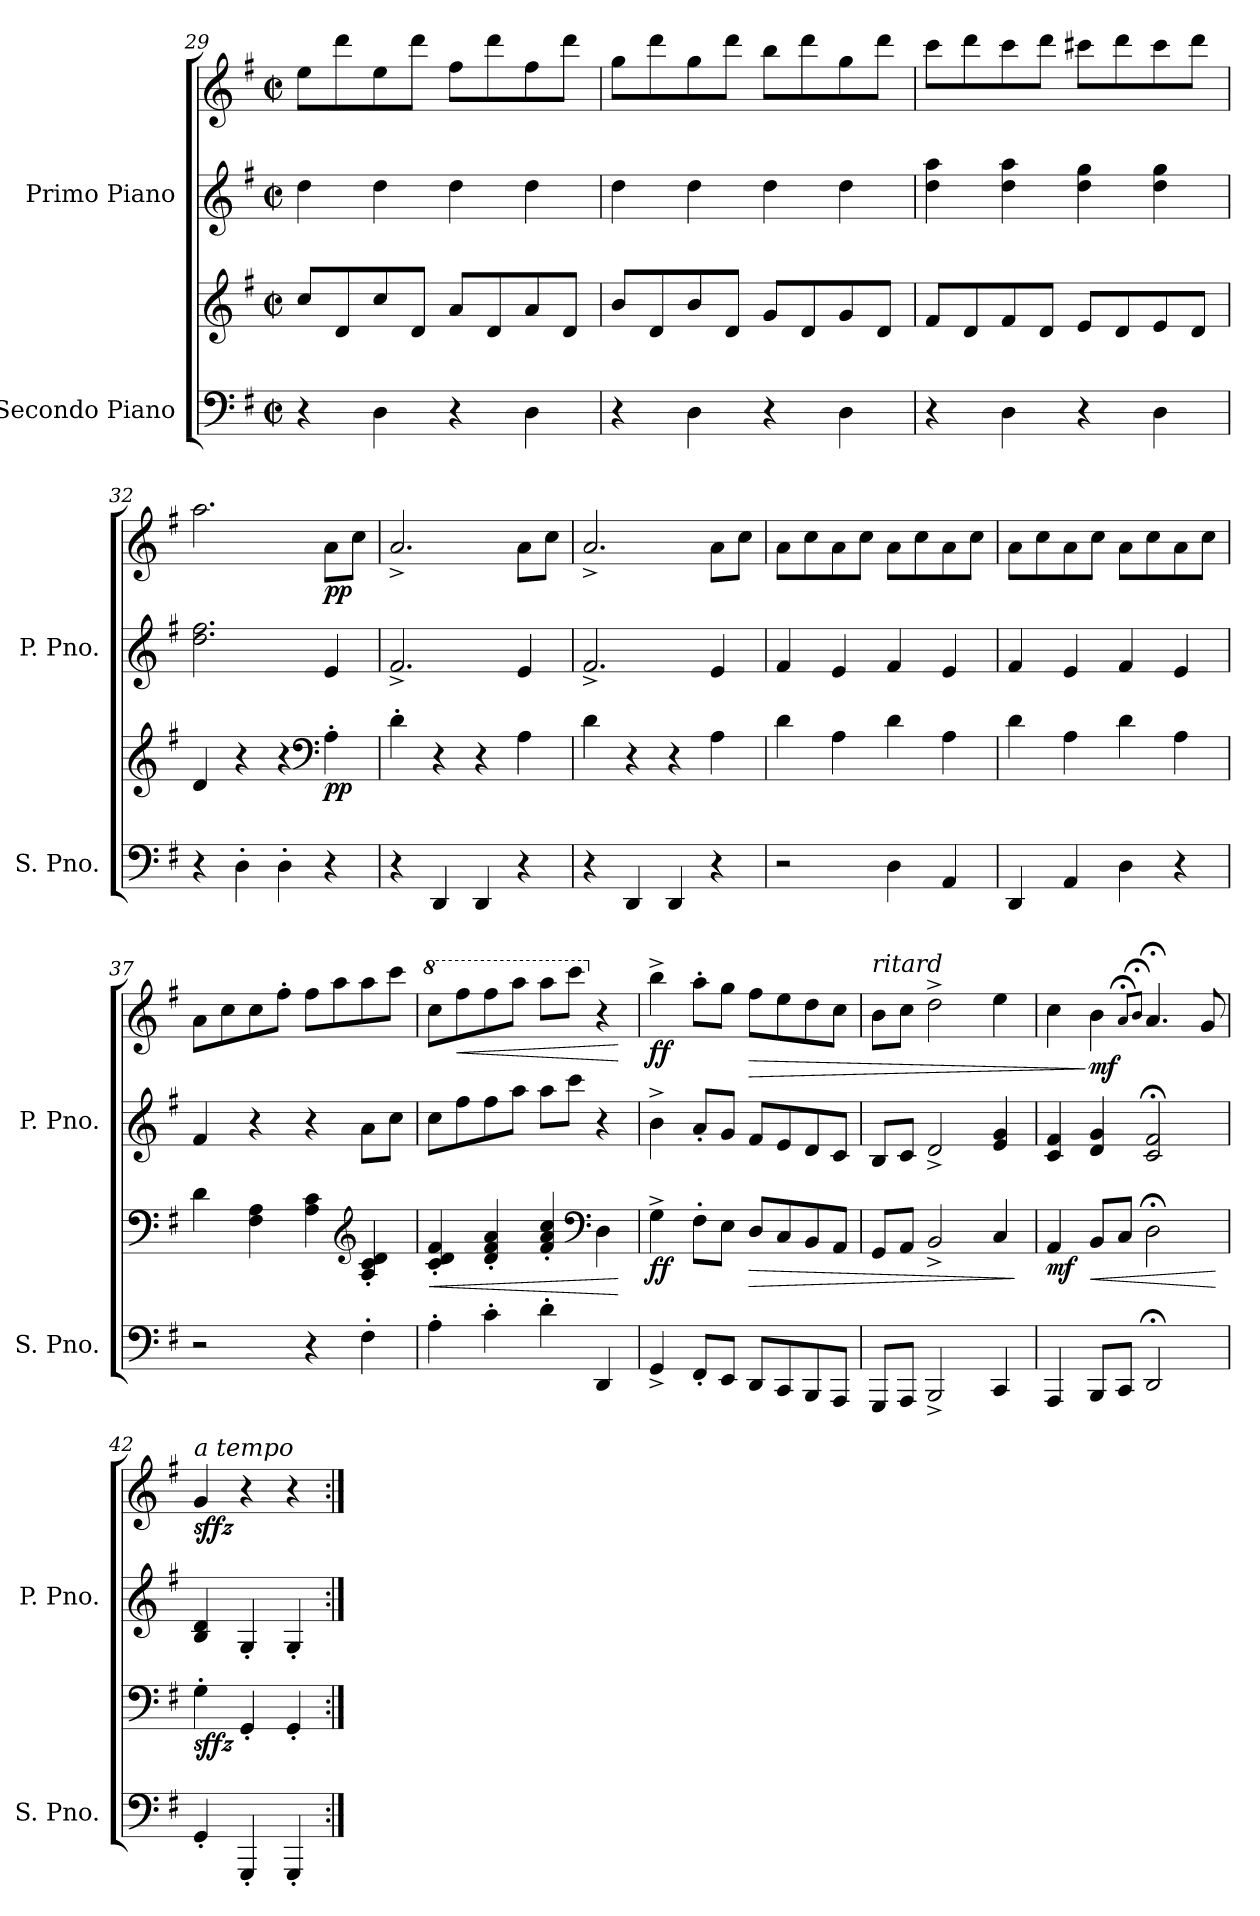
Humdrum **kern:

**kern	**kern	**dynam	**kern	**kern	**dynam
*part2	*part2	*part2	*part1	*part1	*part1
*staff4	*staff3	*staff3/4	*staff2	*staff1	*staff1/2
*I"Secondo Piano	*	*	*I"Primo Piano	*	*
*I'S. Pno.	*	*	*I'P. Pno.	*	*
!!LO:LB:g=z
*clefF4	*clefG2	*	*clefG2	*clefG2	*
*k[f#]	*k[f#]	*	*k[f#]	*k[f#]	*
*M2/2	*M2/2	*	*M2/2	*M2/2	*
*met(c|)	*met(c|)	*	*met(c|)	*met(c|)	*
=29	=29	=29	=29	=29	=29
4r	8cc/L	.	4dd\	8ee\L	.
.	8d/	.	.	8ddd\	.
4D\	8cc/	.	4dd\	8ee\	.
.	8d/J	.	.	8ddd\J	.
4r	8a/L	.	4dd\	8ff#\L	.
.	8d/	.	.	8ddd\	.
4D\	8a/	.	4dd\	8ff#\	.
.	8d/J	.	.	8ddd\J	.
=30	=30	=30	=30	=30	=30
4r	8b/L	.	4dd\	8gg\L	.
.	8d/	.	.	8ddd\	.
4D\	8b/	.	4dd\	8gg\	.
.	8d/J	.	.	8ddd\J	.
4r	8g/L	.	4dd\	8bb\L	.
.	8d/	.	.	8ddd\	.
4D\	8g/	.	4dd\	8gg\	.
.	8d/J	.	.	8ddd\J	.
=31	=31	=31	=31	=31	=31
4r	8f#/L	.	4dd\ 4aa\	8ccc\L	.
.	8d/	.	.	8ddd\	.
4D\	8f#/	.	4dd\ 4aa\	8ccc\	.
.	8d/J	.	.	8ddd\J	.
4r	8e/L	.	4dd\ 4gg\	8ccc#X\L	.
.	8d/	.	.	8ddd\	.
4D\	8e/	.	4dd\ 4gg\	8ccc#\	.
.	8d/J	.	.	8ddd\J	.
=32	=32	=32	=32	=32	=32
4r	4d/	.	2.dd\ 2.ff#\	2.aa\	.
4D'\	4r	.	.	.	.
4D'\	4r	.	.	.	.
*	*clefF4	*	*	*	*
!	!	!LO:DY:b	!	!	!LO:DY:b
4r	4A'\	pp	4e/	8a\L	pp
.	.	.	.	8cc\J	.
=33	=33	=33	=33	=33	=33
4r	4d'\	.	2.f#^/	2.a^/	.
4DD/	4r	.	.	.	.
4DD/	4r	.	.	.	.
4r	4A\	.	4e/	8a\L	.
.	.	.	.	8cc\J	.
=34	=34	=34	=34	=34	=34
4r	4d\	.	2.f#^/	2.a^/	.
4DD/	4r	.	.	.	.
4DD/	4r	.	.	.	.
4r	4A\	.	4e/	8a\L	.
.	.	.	.	8cc\J	.
=35	=35	=35	=35	=35	=35
2r	4d\	.	4f#/	8a\L	.
.	.	.	.	8cc\	.
.	4A\	.	4e/	8a\	.
.	.	.	.	8cc\J	.
4D\	4d\	.	4f#/	8a\L	.
.	.	.	.	8cc\	.
4AA/	4A\	.	4e/	8a\	.
.	.	.	.	8cc\J	.
!!LO:LB:g=z
=36	=36	=36	=36	=36	=36
4DD/	4d\	.	4f#/	8a\L	.
.	.	.	.	8cc\	.
4AA/	4A\	.	4e/	8a\	.
.	.	.	.	8cc\J	.
4D\	4d\	.	4f#/	8a\L	.
.	.	.	.	8cc\	.
4r	4A\	.	4e/	8a\	.
.	.	.	.	8cc\J	.
=37	=37	=37	=37	=37	=37
2r	4d\	.	4f#/	8a\L	.
.	.	.	.	8cc\	.
.	4F#\ 4A\	.	4r	8cc\	.
.	.	.	.	8ff#'\J	.
4r	4A\ 4c\	.	4r	8ff#\L	.
.	.	.	.	8aa\	.
*	*clefG2	*	*	*	*
4F#'\	4A/' 4c/' 4d/'	.	8a\L	8aa\	.
.	.	.	8cc\J	8ccc\J	.
=38	=38	=38	=38	=38	=38
!	!	!LO:HP:b	!	!	!
*	*	*	*	*8va	*
4A'\	4c/' 4d/' 4f#/'	<	8cc\L	8ccc\L	.
!	!	!	!	!	!LO:HP:b
.	.	.	8ff#\	8fff#\	<
4c'\	4d/' 4f#/' 4a/'	.	8ff#\	8fff#\	.
.	.	.	8aa\J	8aaa\J	.
4d'\	4f#/' 4a/' 4cc/'	.	8aa\L	8aaa\L	.
.	.	.	8ccc\J	8cccc\J	.
*	*clefF4	*	*	*	*
*	*	*	*	*X8va	*
4DD/	4D\	.	4r	4r	.
.	.	[	.	.	[
=39	=39	=39	=39	=39	=39
!	!	!LO:DY:b	!	!	!LO:DY:b
4GG^/	4G^\	ff	4b^\	4bb^\	ff
8FF#'/L	8F#'\L	.	8a'/L	8aa'\L	.
8EE/J	8E\J	.	8g/J	8gg\J	.
!	!	!LO:HP:b	!	!	!LO:HP:b
8DD/L	8D/L	>	8f#/L	8ff#\L	>
8CC/	8C/	.	8e/	8ee\	.
8BBB/	8BB/	.	8d/	8dd\	.
8AAA/J	8AA/J	.	8c/J	8cc\J	.
=40	=40	=40	=40	=40	=40
!	!	!	!	!LO:TX:a:i:t=ritard	!
8GGG/L	8GG/L	.	8B/L	8b\L	.
8AAA/J	8AA/J	.	8c/J	8cc\J	.
2BBB^/	2BB^/	.	2d^/	2dd^\	.
4CC/	4C/	.	4e/ 4g/	4ee\	.
.	.	]	.	.	.
=41	=41	=41	=41	=41	=41
*	*	*	*	*MM120	*
!	!	!LO:DY:b	!	!	!
4AAA/	4AA/	mf	4c/ 4f#/	4cc\	.
!	!	!LO:HP:b	!	!	!LO:DY:n=1:b
8BBB/L	8BB/L	<	4d/ 4g/	4b\	] mf
8CC/J	8C/J	.	.	.	.
.	.	.	.	8qa;</L	.
.	.	.	.	8qb;</J	.
2DD;</	2D;<\	.	2c/;< 2f#/;<	4.a;</	.
.	.	.	.	8g/	.
.	.	[	.	.	.
=42	=42	=42	=42	=42	=42
!	!	!	!	!LO:TX:a:i:t=a tempo	!
!	!	!LO:DY:b	!	!	!LO:DY:b
4GG'/	4G'\	sffz	4B/ 4d/	4g/	sffz
4GGG'/	4GG'/	.	4G'/	4r	.
4GGG'/	4GG'/	.	4G'/	4r	.
=:|!	=:|!	=:|!	=:|!	=:|!	=:|!
*-	*-	*-	*-	*-	*-
